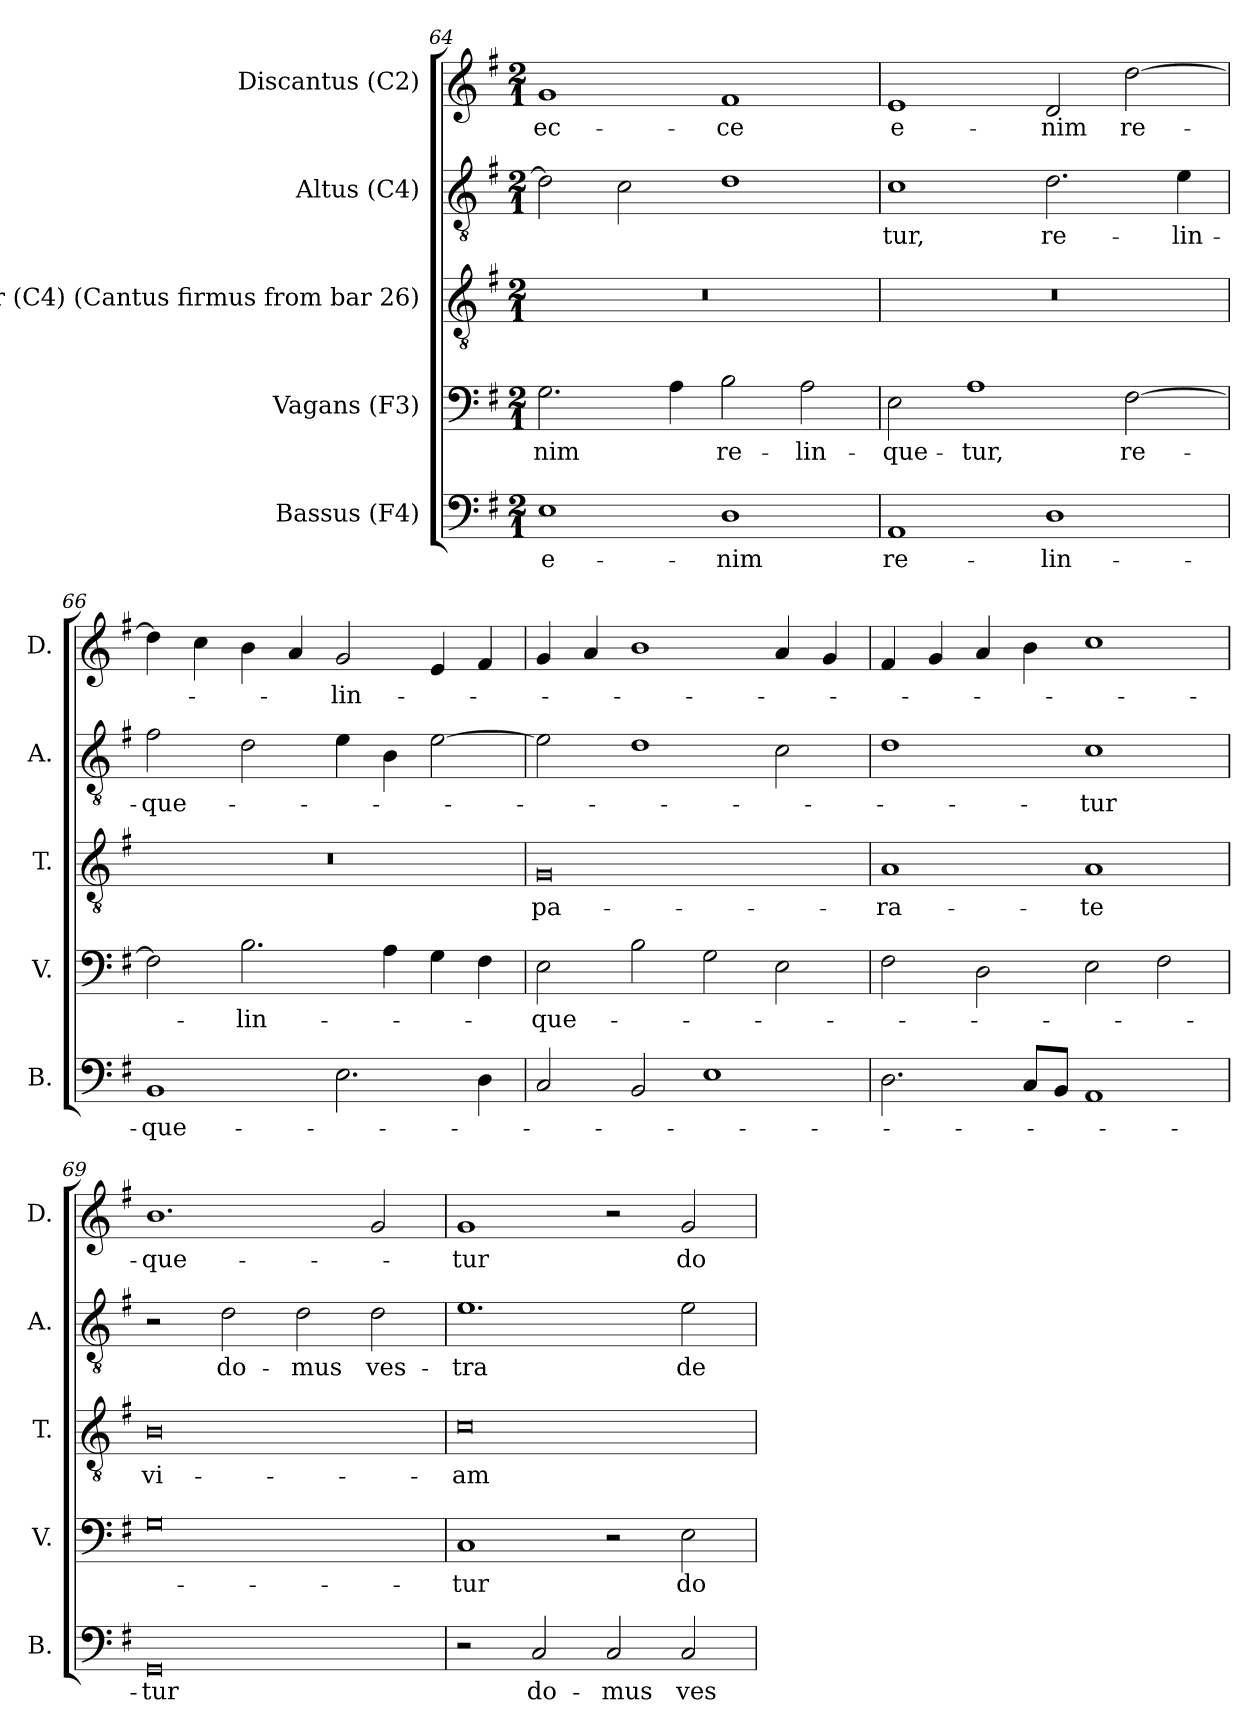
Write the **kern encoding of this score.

**kern	**text	**kern	**text	**kern	**text	**kern	**text	**kern	**text
*part5	*part5	*part4	*part4	*part3	*part3	*part2	*part2	*part1	*part1
*staff5	*staff5	*staff4	*staff4	*staff3	*staff3	*staff2	*staff2	*staff1	*staff1
*I"Bassus (F4)	*	*I"Vagans (F3)	*	*I"Tenor (C4) (Cantus firmus from bar 26)	*	*I"Altus (C4)	*	*I"Discantus (C2)	*
*I'B.	*	*I'V.	*	*I'T.	*	*I'A.	*	*I'D.	*
*clefF4	*	*clefF4	*	*clefGv2	*	*clefGv2	*	*clefG2	*
*	*	*ITrd7c12	*	*ITrd7c12	*	*	*	*	*
*k[f#]	*	*k[f#]	*	*k[f#]	*	*k[f#]	*	*k[f#]	*
*G:	*	*G:	*	*G:	*	*G:	*	*G:	*
*M2/1	*	*M2/1	*	*M2/1	*	*M2/1	*	*M2/1	*
=64	=64	=64	=64	=64	=64	=64	=64	=64	=64
!	!LO:LY:b:color=#000000	!	!	!	!	!	!	!	!
!	!	!	!LO:LY:b:color=#000000	!LO:N:vis=1	!	!	!	!	!
!	!	!	!	!	!	!	!	!	!LO:LY:b:color=#000000
1Ei	e-	2.GGi\	-nim	0r	.	2di\]	.	1gi	ec-
.	.	.	.	.	.	2ci\	.	.	.
.	.	4AAi\	.	.	.	.	.	.	.
!	!LO:LY:b:color=#000000	!	!	!	!	!	!	!	!
!	!	!	!LO:LY:b:color=#000000	!	!	!	!	!	!
!	!	!	!	!	!	!	!	!	!LO:LY:b:color=#000000
1Di	-nim	2BBi\	re-	.	.	1di	.	1f#i	-ce
!	!	!	!LO:LY:b:color=#000000	!	!	!	!	!	!
.	.	2AAi\	-lin-	.	.	.	.	.	.
!!LO:LB:g=z
=65	=65	=65	=65	=65	=65	=65	=65	=65	=65
!	!LO:LY:b:color=#000000	!	!	!	!	!	!	!	!
!	!	!	!LO:LY:b:color=#000000	!LO:N:vis=1	!	!	!	!	!
!	!	!	!	!	!	!	!LO:LY:b:color=#000000	!	!
!	!	!	!	!	!	!	!	!	!LO:LY:b:color=#000000
1AAi	re-	2EEi\	-que-	0r	.	1ci	-tur,	1ei	e-
!	!	!	!LO:LY:b:color=#000000	!	!	!	!	!	!
.	.	1AAi	-tur,	.	.	.	.	.	.
!	!LO:LY:b:color=#000000	!	!	!	!	!	!	!	!
!	!	!	!	!	!	!	!LO:LY:b:color=#000000	!	!
!	!	!	!	!	!	!	!	!	!LO:LY:b:color=#000000
1Di	-lin-	.	.	.	.	2.di\	re-	2di/	-nim
!	!	!	!LO:LY:b:color=#000000	!	!	!	!	!	!
!	!	!	!	!	!	!	!	!	!LO:LY:b:color=#000000
.	.	[2FF#i\	re-	.	.	.	.	[2ddi\	re-
!	!	!	!	!	!	!	!LO:LY:b:color=#000000	!	!
.	.	.	.	.	.	4ei\	-lin-	.	.
=66	=66	=66	=66	=66	=66	=66	=66	=66	=66
!	!LO:LY:b:color=#000000	!	!	!LO:N:vis=1	!	!	!	!	!
!	!	!	!	!	!	!	!LO:LY:b:color=#000000	!	!
1BBi	-que-	2FF#i\]	.	0r	.	2f#i\	-que-	4ddi\]	.
.	.	.	.	.	.	.	.	4cci\	.
!	!	!	!LO:LY:b:color=#000000	!	!	!	!	!	!
.	.	2.BBi\	-lin-	.	.	2di\	.	4bi\	.
.	.	.	.	.	.	.	.	4ai/	.
!	!	!	!	!	!	!	!	!	!LO:LY:b:color=#000000
2.Ei\	.	.	.	.	.	4ei\	.	2gi/	-lin-
.	.	4AAi\	.	.	.	4Bi\	.	.	.
.	.	4GGi\	.	.	.	[2ei\	.	4ei/	.
4Di\	.	4FF#i\	.	.	.	.	.	4f#i/	.
=67	=67	=67	=67	=67	=67	=67	=67	=67	=67
!	!	!	!LO:LY:b:color=#000000	!	!	!	!	!	!
!	!	!	!	!	!LO:LY:b:color=#000000	!	!	!	!
2Ci/	.	2EEi\	-que-	0GGi	pa-	2ei\]	.	4gi/	.
.	.	.	.	.	.	.	.	4ai/	.
2BBi/	.	2BBi\	.	.	.	1di	.	1bi	.
1Ei	.	2GGi\	.	.	.	.	.	.	.
.	.	2EEi\	.	.	.	2ci\	.	4ai/	.
.	.	.	.	.	.	.	.	4gi/	.
=68	=68	=68	=68	=68	=68	=68	=68	=68	=68
!	!	!	!	!	!LO:LY:b:color=#000000	!	!	!	!
2.Di\	.	2FF#i\	.	1AAi	-ra-	1di	.	4f#i/	.
.	.	.	.	.	.	.	.	4gi/	.
.	.	2DDi\	.	.	.	.	.	4ai/	.
8Ci/L	.	.	.	.	.	.	.	4bi\	.
8BBi/J	.	.	.	.	.	.	.	.	.
!	!	!	!	!	!LO:LY:b:color=#000000	!	!	!	!
!	!	!	!	!	!	!	!LO:LY:b:color=#000000	!	!
1AAi	.	2EEi\	.	1AAi	-te	1ci	-tur	1cci	.
.	.	2FF#i\	.	.	.	.	.	.	.
!!LO:PB:g=z
=69	=69	=69	=69	=69	=69	=69	=69	=69	=69
!	!LO:LY:b:color=#000000	!	!	!	!	!	!	!	!
!	!	!	!	!	!LO:LY:b:color=#000000	!	!	!	!
!	!	!	!	!	!	!	!	!	!LO:LY:b:color=#000000
0GGi	-tur	0GGi	.	0BBi	vi-	2r	.	1.bi	-que-
!	!	!	!	!	!	!	!LO:LY:b:color=#000000	!	!
.	.	.	.	.	.	2di\	do-	.	.
!	!	!	!	!	!	!	!LO:LY:b:color=#000000	!	!
.	.	.	.	.	.	2di\	-mus	.	.
!	!	!	!	!	!	!	!LO:LY:b:color=#000000	!	!
.	.	.	.	.	.	2di\	ves-	2gi/	.
=70	=70	=70	=70	=70	=70	=70	=70	=70	=70
!	!	!	!LO:LY:b:color=#000000	!	!	!	!	!	!
!	!	!	!	!	!LO:LY:b:color=#000000	!	!	!	!
!	!	!	!	!	!	!	!LO:LY:b:color=#000000	!	!
!	!	!	!	!	!	!	!	!	!LO:LY:b:color=#000000
2r	.	1CCi	-tur	0Ci	-am	1.ei	-tra	1gi	-tur
!	!LO:LY:b:color=#000000	!	!	!	!	!	!	!	!
2Ci/	do-	.	.	.	.	.	.	.	.
!	!LO:LY:b:color=#000000	!	!	!	!	!	!	!	!
2Ci/	-mus	2r	.	.	.	.	.	2r	.
!	!LO:LY:b:color=#000000	!	!	!	!	!	!	!	!
!	!	!	!LO:LY:b:color=#000000	!	!	!	!	!	!
!	!	!	!	!	!	!	!LO:LY:b:color=#000000	!	!
!	!	!	!	!	!	!	!	!	!LO:LY:b:color=#000000
2Ci/	ves-	2EEi\	do-	.	.	2ei\	de-	2gi/	do-
=	=	=	=	=	=	=	=	=	=
*-	*-	*-	*-	*-	*-	*-	*-	*-	*-
